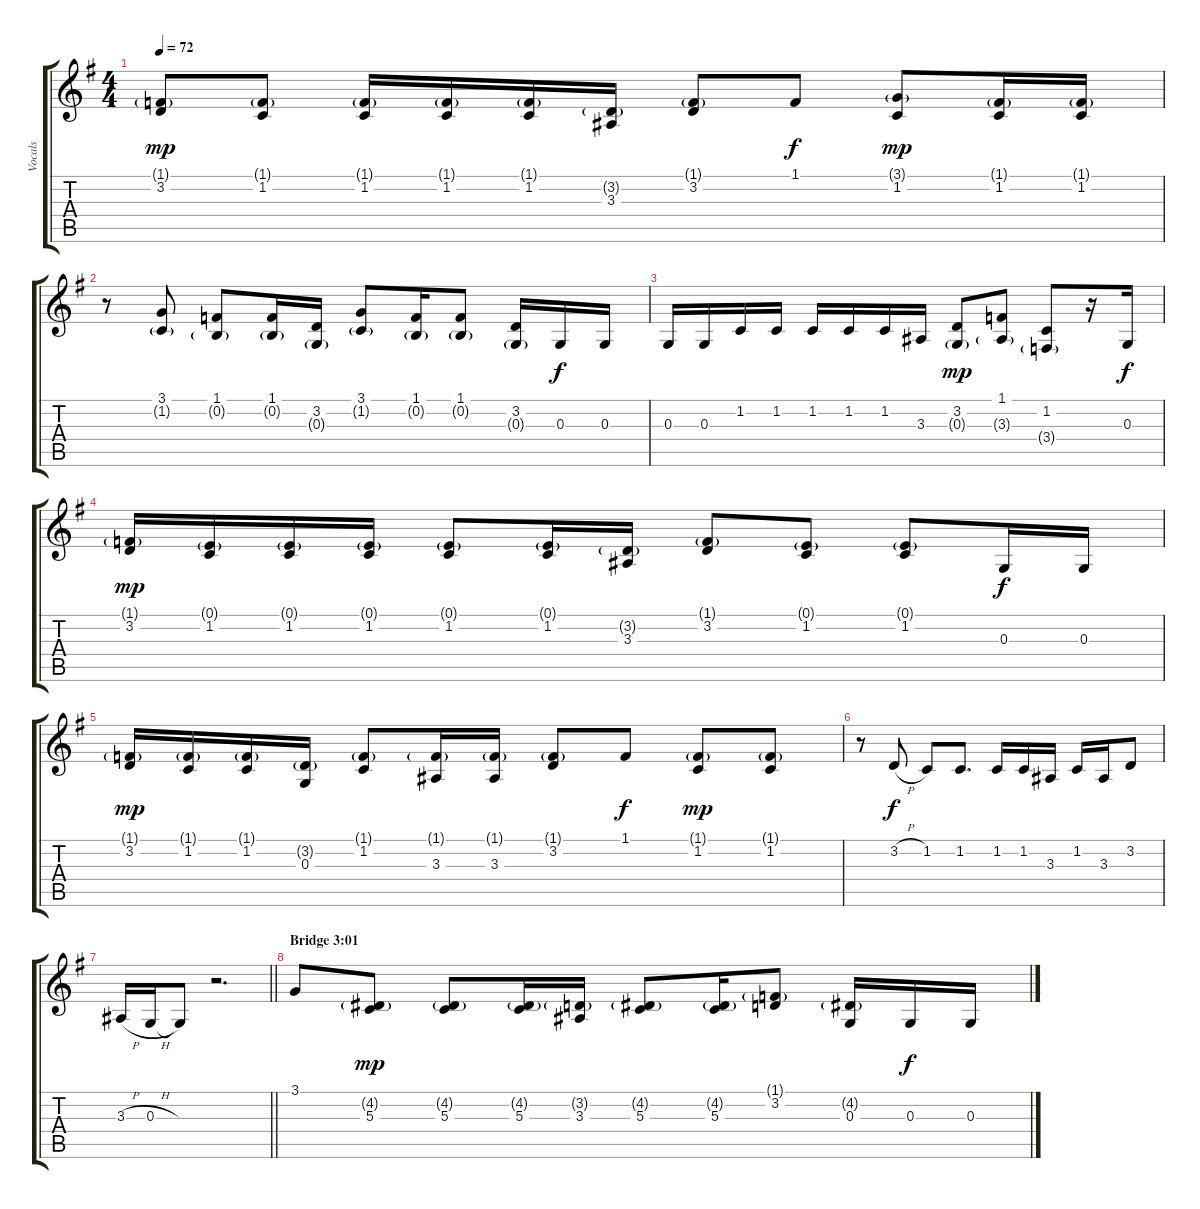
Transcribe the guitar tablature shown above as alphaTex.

\track ("Vocals" "Vocals") {instrument tenorsax}
\staff {score tabs}
\tuning (E4 B3 G3 D3 A2 E2) {hide}
\ts (4 4)
\tempo 72
\clef g2
\ks g
(1.1{g} 3.2).8{dy mp} (1.1{g} 1.2).8 (1.1{g} 1.2).16 (1.1{g} 1.2).16 (1.1{g} 1.2).16 (3.2{g} 3.3).16 (1.1{g} 3.2).8 1.1.8{dy f} (3.1{g} 1.2).8{dy mp} (1.1{g} 1.2).16 (1.1{g} 1.2).16 |
r.8 (3.1 1.2{g}).8 (1.1 0.2{g}).8 (1.1 0.2{g}).16 (3.2 0.3{g}).16 (3.1 1.2{g}).8 (1.1 0.2{g}).16 (1.1 0.2{g}).8 (3.2 0.3{g}).16 0.3.16{dy f} 0.3.16 |
0.3.16 0.3.16 1.2.16 1.2.16 1.2.16 1.2.16 1.2.16 3.3.16 (3.2 0.3{g}).8{dy mp} (1.1 3.3{g}).8 (1.2 3.4{g}).8 r.16 0.3.16{dy f} |
(1.1{g} 3.2).16{dy mp} (0.1{g} 1.2).16 (0.1{g} 1.2).16 (0.1{g} 1.2).16 (0.1{g} 1.2).8 (0.1{g} 1.2).16 (3.2{g} 3.3).16 (1.1{g} 3.2).8 (0.1{g} 1.2).8 (0.1{g} 1.2).8 0.3.16{dy f} 0.3.16 |
(1.1{g} 3.2).16{dy mp} (1.1{g} 1.2).16 (1.1{g} 1.2).16 (3.2{g} 0.3).16 (1.1{g} 1.2).8 (1.1{g} 3.3).16 (1.1{g} 3.3).16 (1.1{g} 3.2).8 1.1.8{dy f} (1.1{g} 1.2).8{dy mp} (1.1{g} 1.2).8 |
r.8 3.2{h}.8{dy f} 1.2.8 1.2.8{d} 1.2.16 1.2.16 3.3.16 1.2.16 3.3.16 3.2.8 |
\barLineRight lightlight
3.3{h}.16 0.3{h}.16 0.3{t}.8 r.2{d} |
\section ("" "Bridge 3:01")
3.1.8 (4.2{g} 5.3).8{dy mp} (4.2{g} 5.3).8 (4.2{g} 5.3).16 (3.2{g} 3.3).16 (4.2{g} 5.3).8 (4.2{g} 5.3).16 (1.1{g} 3.2).8 (4.2{g} 0.3).16 0.3.16{dy f} 0.3.16
